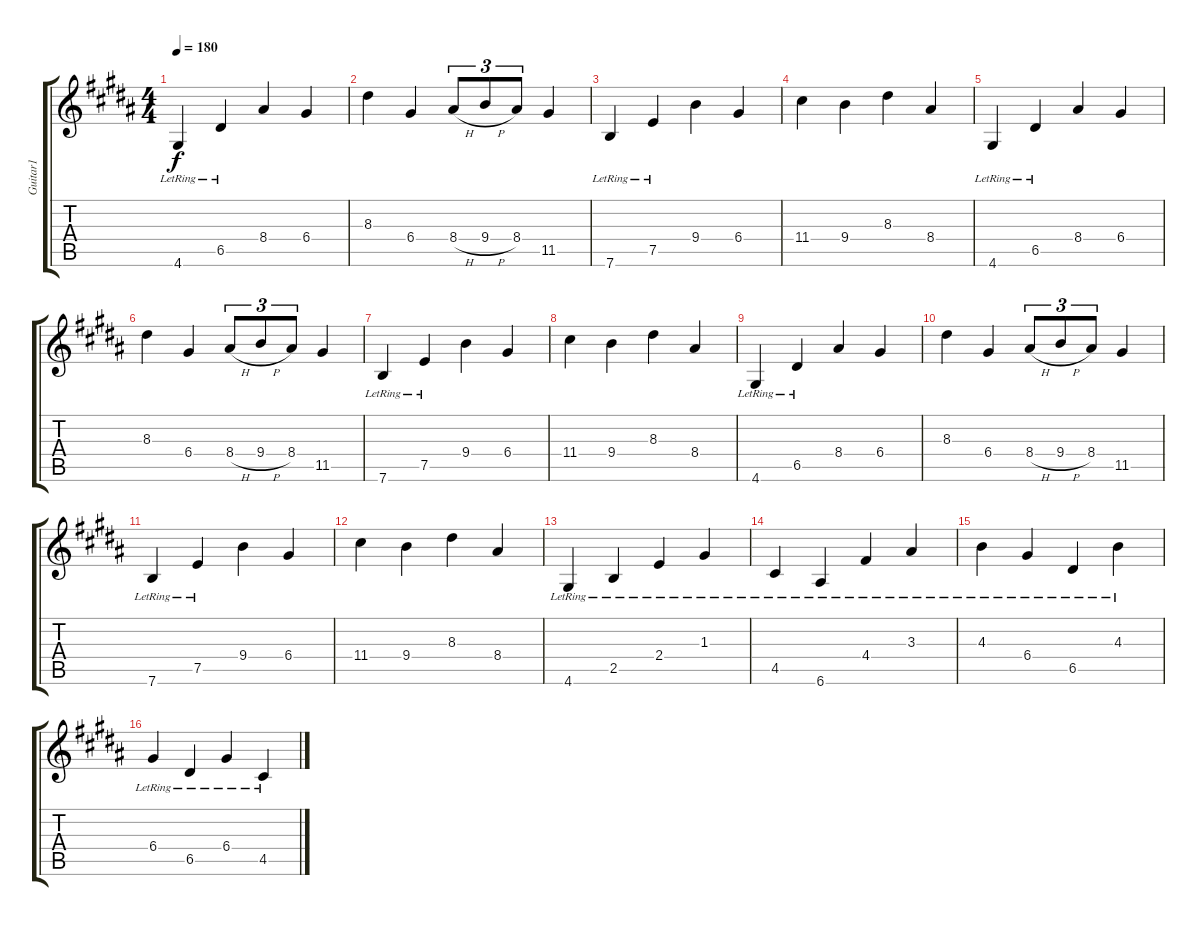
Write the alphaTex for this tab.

\track ("Guitar1" "Guitar1") {instrument overdrivenguitar}
\staff {score tabs}
\tuning (E4 B3 G3 D3 A2 E2) {hide}
\ts (4 4)
\tempo 180
\clef g2
\ks g#minor
4.6{lr}.4{dy f volume 12 instrument electricguitarjazz} 6.5{lr}.4 8.4.4 6.4.4 |
8.3.4 6.4.4 8.4{h}.8{tu (3 2)} 9.4{h}.8{tu (3 2)} 8.4.8{tu (3 2)} 11.5.4 |
7.6{lr}.4 7.5{lr}.4 9.4.4 6.4.4 |
11.4.4 9.4.4 8.3.4 8.4.4 |
4.6{lr}.4 6.5{lr}.4 8.4.4 6.4.4 |
8.3.4 6.4.4 8.4{h}.8{tu (3 2)} 9.4{h}.8{tu (3 2)} 8.4.8{tu (3 2)} 11.5.4 |
7.6{lr}.4 7.5{lr}.4 9.4.4 6.4.4 |
11.4.4 9.4.4 8.3.4 8.4.4 |
4.6{lr}.4 6.5{lr}.4 8.4.4 6.4.4 |
8.3.4 6.4.4 8.4{h}.8{tu (3 2)} 9.4{h}.8{tu (3 2)} 8.4.8{tu (3 2)} 11.5.4 |
7.6{lr}.4 7.5{lr}.4 9.4.4 6.4.4 |
11.4.4 9.4.4 8.3.4 8.4.4 |
4.6{lr}.4{volume 16} 2.5{lr}.4 2.4{lr}.4 1.3{lr}.4 |
4.5{lr}.4 6.6{lr}.4 4.4{lr}.4 3.3{lr}.4 |
4.3{lr}.4 6.4{lr}.4 6.5{lr}.4 4.3{lr}.4 |
6.4{lr}.4 6.5{lr}.4 6.4{lr}.4 4.5{lr}.4
